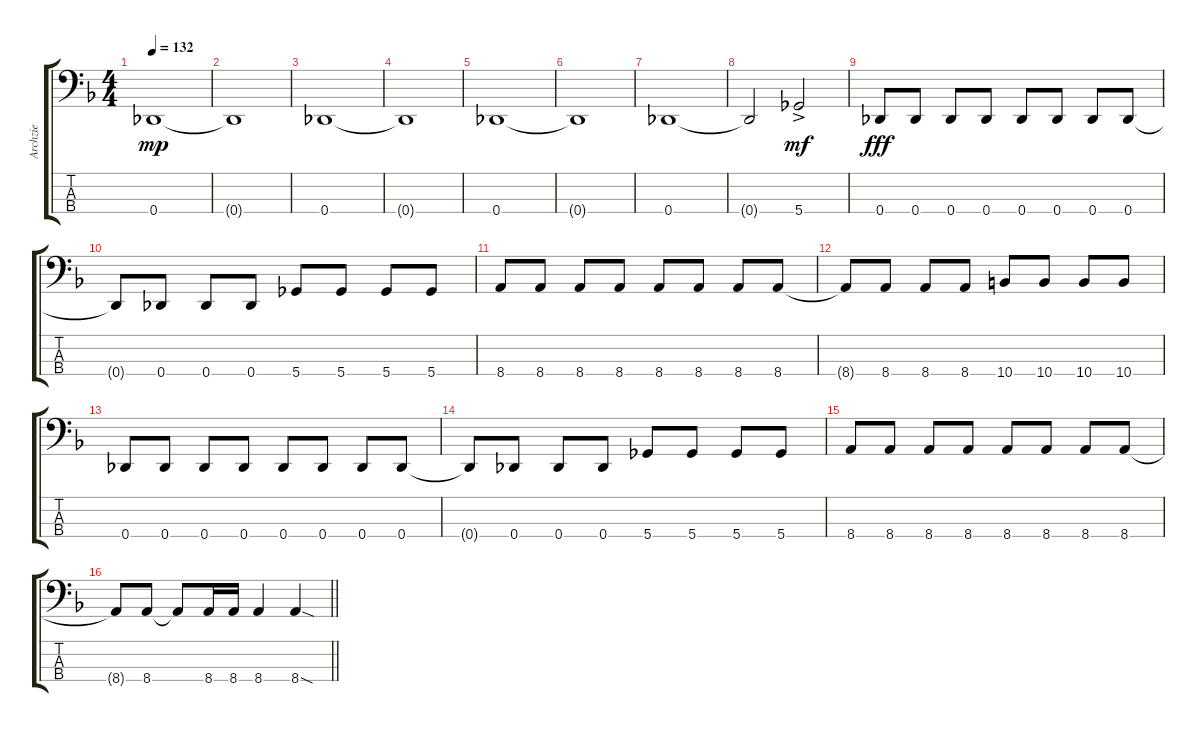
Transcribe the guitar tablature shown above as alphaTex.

\track ("Archzie" "Archzie") {instrument electricbassfinger}
\staff {score tabs}
\tuning (Gb2 Db2 Ab1 Db1) {hide}
\ts (4 4)
\tempo 132
\clef f4
\ks f
0.4.1{dy mp instrument electricbassfinger} |
0.4{t}.1 |
0.4.1 |
0.4{t}.1 |
0.4.1 |
0.4{t}.1 |
0.4.1 |
0.4{t}.2 5.4{ac}.2{dy mf} |
0.4.8{dy fff} 0.4.8 0.4.8 0.4.8 0.4.8 0.4.8 0.4.8 0.4.8 |
0.4{t}.8 0.4.8 0.4.8 0.4.8 5.4.8 5.4.8 5.4.8 5.4.8 |
8.4.8 8.4.8 8.4.8 8.4.8 8.4.8 8.4.8 8.4.8 8.4.8 |
8.4{t}.8 8.4.8 8.4.8 8.4.8 10.4.8 10.4.8 10.4.8 10.4.8 |
0.4.8 0.4.8 0.4.8 0.4.8 0.4.8 0.4.8 0.4.8 0.4.8 |
0.4{t}.8 0.4.8 0.4.8 0.4.8 5.4.8 5.4.8 5.4.8 5.4.8 |
8.4.8 8.4.8 8.4.8 8.4.8 8.4.8 8.4.8 8.4.8 8.4.8 |
\barLineRight lightlight
8.4{t}.8 8.4.8 8.4{t}.8 8.4.16 8.4.16 8.4.4 8.4{sod}.4
